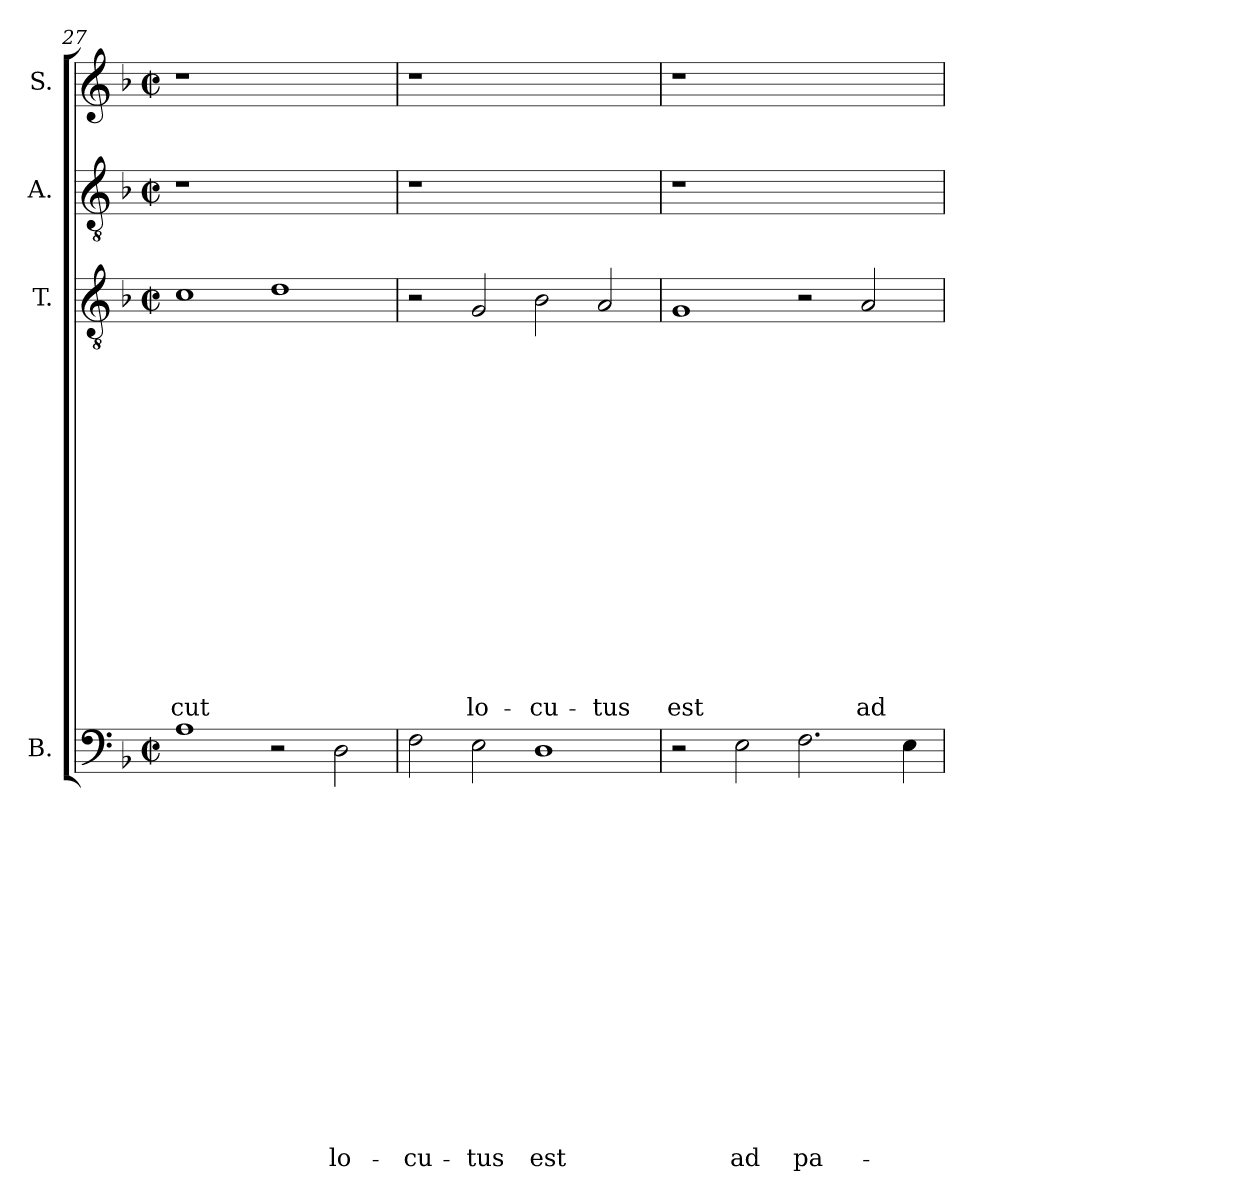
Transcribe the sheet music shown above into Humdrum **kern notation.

**kern	**text	**text	**text	**text	**text	**text	**text	**text	**text	**text	**text	**text	**text	**text	**text	**text	**kern	**text	**text	**text	**text	**text	**text	**text	**text	**text	**text	**text	**text	**text	**text	**text	**text	**kern	**kern
*part4	*part4	*part4	*part4	*part4	*part4	*part4	*part4	*part4	*part4	*part4	*part4	*part4	*part4	*part4	*part4	*part4	*part3	*part3	*part3	*part3	*part3	*part3	*part3	*part3	*part3	*part3	*part3	*part3	*part3	*part3	*part3	*part3	*part3	*part2	*part1
*staff4	*staff4	*staff4	*staff4	*staff4	*staff4	*staff4	*staff4	*staff4	*staff4	*staff4	*staff4	*staff4	*staff4	*staff4	*staff4	*staff4	*staff3	*staff3	*staff3	*staff3	*staff3	*staff3	*staff3	*staff3	*staff3	*staff3	*staff3	*staff3	*staff3	*staff3	*staff3	*staff3	*staff3	*staff2	*staff1
*I"B.	*	*	*	*	*	*	*	*	*	*	*	*	*	*	*	*	*I"T.	*	*	*	*	*	*	*	*	*	*	*	*	*	*	*	*	*I"A.	*I"S.
*clefF4	*	*	*	*	*	*	*	*	*	*	*	*	*	*	*	*	*clefGv2	*	*	*	*	*	*	*	*	*	*	*	*	*	*	*	*	*clefGv2	*clefG2
*k[b-]	*	*	*	*	*	*	*	*	*	*	*	*	*	*	*	*	*k[b-]	*	*	*	*	*	*	*	*	*	*	*	*	*	*	*	*	*k[b-]	*k[b-]
*F:	*	*	*	*	*	*	*	*	*	*	*	*	*	*	*	*	*F:	*	*	*	*	*	*	*	*	*	*	*	*	*	*	*	*	*F:	*F:
*M2/2	*	*	*	*	*	*	*	*	*	*	*	*	*	*	*	*	*M2/2	*	*	*	*	*	*	*	*	*	*	*	*	*	*	*	*	*M2/2	*M2/2
*met(c|)	*	*	*	*	*	*	*	*	*	*	*	*	*	*	*	*	*met(c|)	*	*	*	*	*	*	*	*	*	*	*	*	*	*	*	*	*met(c|)	*met(c|)
=27	=27	=27	=27	=27	=27	=27	=27	=27	=27	=27	=27	=27	=27	=27	=27	=27	=27	=27	=27	=27	=27	=27	=27	=27	=27	=27	=27	=27	=27	=27	=27	=27	=27	=27	=27
1A	.	.	.	.	.	.	.	.	.	.	.	.	.	.	.	.	1c	.	.	.	.	.	.	.	.	.	.	.	.	.	.	.	-cut	1r	1r
2r	.	.	.	.	.	.	.	.	.	.	.	.	.	.	.	.	1d	.	.	.	.	.	.	.	.	.	.	.	.	.	.	.	.	1ryy	1ryy
2D\	.	.	.	.	.	.	.	.	.	.	.	.	.	.	.	lo-	.	.	.	.	.	.	.	.	.	.	.	.	.	.	.	.	.	.	.
=28	=28	=28	=28	=28	=28	=28	=28	=28	=28	=28	=28	=28	=28	=28	=28	=28	=28	=28	=28	=28	=28	=28	=28	=28	=28	=28	=28	=28	=28	=28	=28	=28	=28	=28	=28
2F\	.	.	.	.	.	.	.	.	.	.	.	.	.	.	.	-cu-	2r	.	.	.	.	.	.	.	.	.	.	.	.	.	.	.	.	1r	1r
2E\	.	.	.	.	.	.	.	.	.	.	.	.	.	.	.	-tus	2G/	.	.	.	.	.	.	.	.	.	.	.	.	.	.	.	lo-	.	.
1D	.	.	.	.	.	.	.	.	.	.	.	.	.	.	.	est	2B-\	.	.	.	.	.	.	.	.	.	.	.	.	.	.	.	-cu-	1ryy	1ryy
.	.	.	.	.	.	.	.	.	.	.	.	.	.	.	.	.	2A/	.	.	.	.	.	.	.	.	.	.	.	.	.	.	.	-tus	.	.
=29	=29	=29	=29	=29	=29	=29	=29	=29	=29	=29	=29	=29	=29	=29	=29	=29	=29	=29	=29	=29	=29	=29	=29	=29	=29	=29	=29	=29	=29	=29	=29	=29	=29	=29	=29
2r	.	.	.	.	.	.	.	.	.	.	.	.	.	.	.	.	1G	.	.	.	.	.	.	.	.	.	.	.	.	.	.	.	est	1r	1r
2E\	.	.	.	.	.	.	.	.	.	.	.	.	.	.	.	ad	.	.	.	.	.	.	.	.	.	.	.	.	.	.	.	.	.	.	.
2.F\	.	.	.	.	.	.	.	.	.	.	.	.	.	.	.	pa-	2r	.	.	.	.	.	.	.	.	.	.	.	.	.	.	.	.	1ryy	1ryy
.	.	.	.	.	.	.	.	.	.	.	.	.	.	.	.	.	2A/	.	.	.	.	.	.	.	.	.	.	.	.	.	.	.	ad	.	.
4E\	.	.	.	.	.	.	.	.	.	.	.	.	.	.	.	.	.	.	.	.	.	.	.	.	.	.	.	.	.	.	.	.	.	.	.
=	=	=	=	=	=	=	=	=	=	=	=	=	=	=	=	=	=	=	=	=	=	=	=	=	=	=	=	=	=	=	=	=	=	=	=
*-	*-	*-	*-	*-	*-	*-	*-	*-	*-	*-	*-	*-	*-	*-	*-	*-	*-	*-	*-	*-	*-	*-	*-	*-	*-	*-	*-	*-	*-	*-	*-	*-	*-	*-	*-
